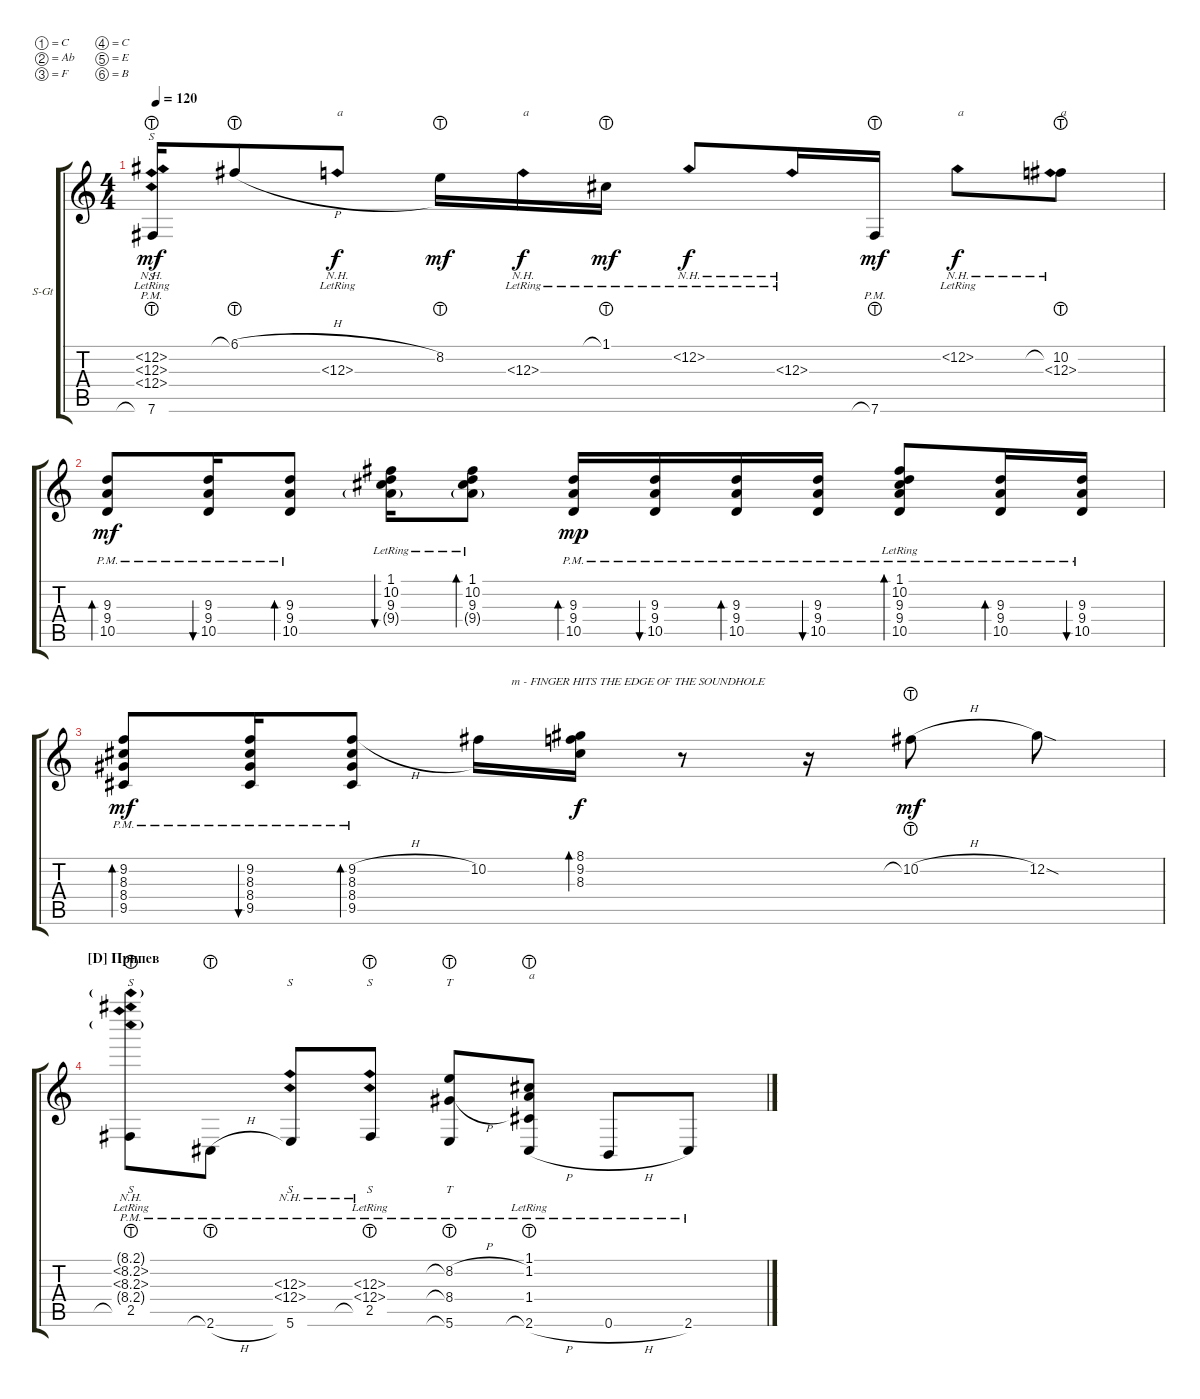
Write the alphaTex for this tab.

\defaultSystemsLayout 4
\bracketExtendMode groupsimilarinstruments
\firstSystemTrackNameOrientation horizontal
\otherSystemsTrackNameOrientation horizontal
\track ("Steel Guitar" "S-Gt") {instrument acousticguitarsteel}
\staff {score tabs}
\tuning (C4 Ab3 F3 C3 E2 B1)
\ts (4 4)
\tempo 120
\clef g2
\ks c
(7.6{lht pm} 13.3{nh lr} 13.2{nh} 13.4{nh}).16{s dy mf} 6.1{h lht}.8 13.3{nh lr}.8{txt "a" dy f} 8.2{lht}.16{dy mf} 13.3{nh lr}.16{txt "a" dy f} 1.1{lht lr}.16{dy mf} 6.2{nh lr}.8{dy f} 6.3{nh lr}.16 7.6{lht pm}.16{dy mf} 20.2{nh lr}.8{txt "a" dy f} (10.2{lht} 20.3{nh}).8{txt "a"} |
(10.5{pm} 9.4 9.3).8{bd 30 dy mf} (10.5{pm} 9.4 9.3).16{bu 30} (10.5{pm} 9.4 9.3).8{bd 30} (10.2{lr} 1.1{lr} 9.3 9.4{g}).16{bu 30} (10.2{lr} 1.1{lr} 9.3 9.4{g}).8{bd 30} (10.5{pm} 9.4 9.3).16{bd 30 dy mp} (10.5{pm} 9.4 9.3).16{bu 30} (10.5{pm} 9.4 9.3).16{bd 30} (10.5{pm} 9.4 9.3).16{bu 30} (10.5{pm} 9.4 9.3 10.2{lr} 1.1{lr}).8{bd 30} (10.5{pm} 9.4 9.3).16{bd 30} (10.5{pm} 9.4 9.3).16{bu 30} |
(9.5{pm} 8.4 8.3 9.2).8{bd 30 dy mf} (9.5{pm} 8.4 8.3 9.2).16{bu 30} (9.5{pm} 8.4 8.3 9.2{h}).8{bd 30} 10.2.16{txt "           m - FINGER HITS THE EDGE OF THE SOUNDHOLE "} (8.3 8.1 9.2).16{bd 30 dy f} r.8 r.16 10.2{h lht}.8{dy mf} 12.2{sod}.8 |
\section ("D" "Припев")
(2.5{lht pm} 8.1{nh g lr} 8.2{nh lr} 8.4{nh g lr} 8.3{nh lr}).8{s} 2.6{h lht pm}.8 (5.6{pm} 13.3{nh} 13.4{nh}).8{s} (2.5{lht pm} 13.3{nh lr} 13.4{nh lr}).8{s} (5.6{lht pm} 8.2{h lht} 8.4{h lht}).8{tt} (2.6{h lht pm} 1.1{lr} 1.2{lr} 1.4{lr}).8{txt "a"} 0.6{h pm}.8 2.6{pm}.8
